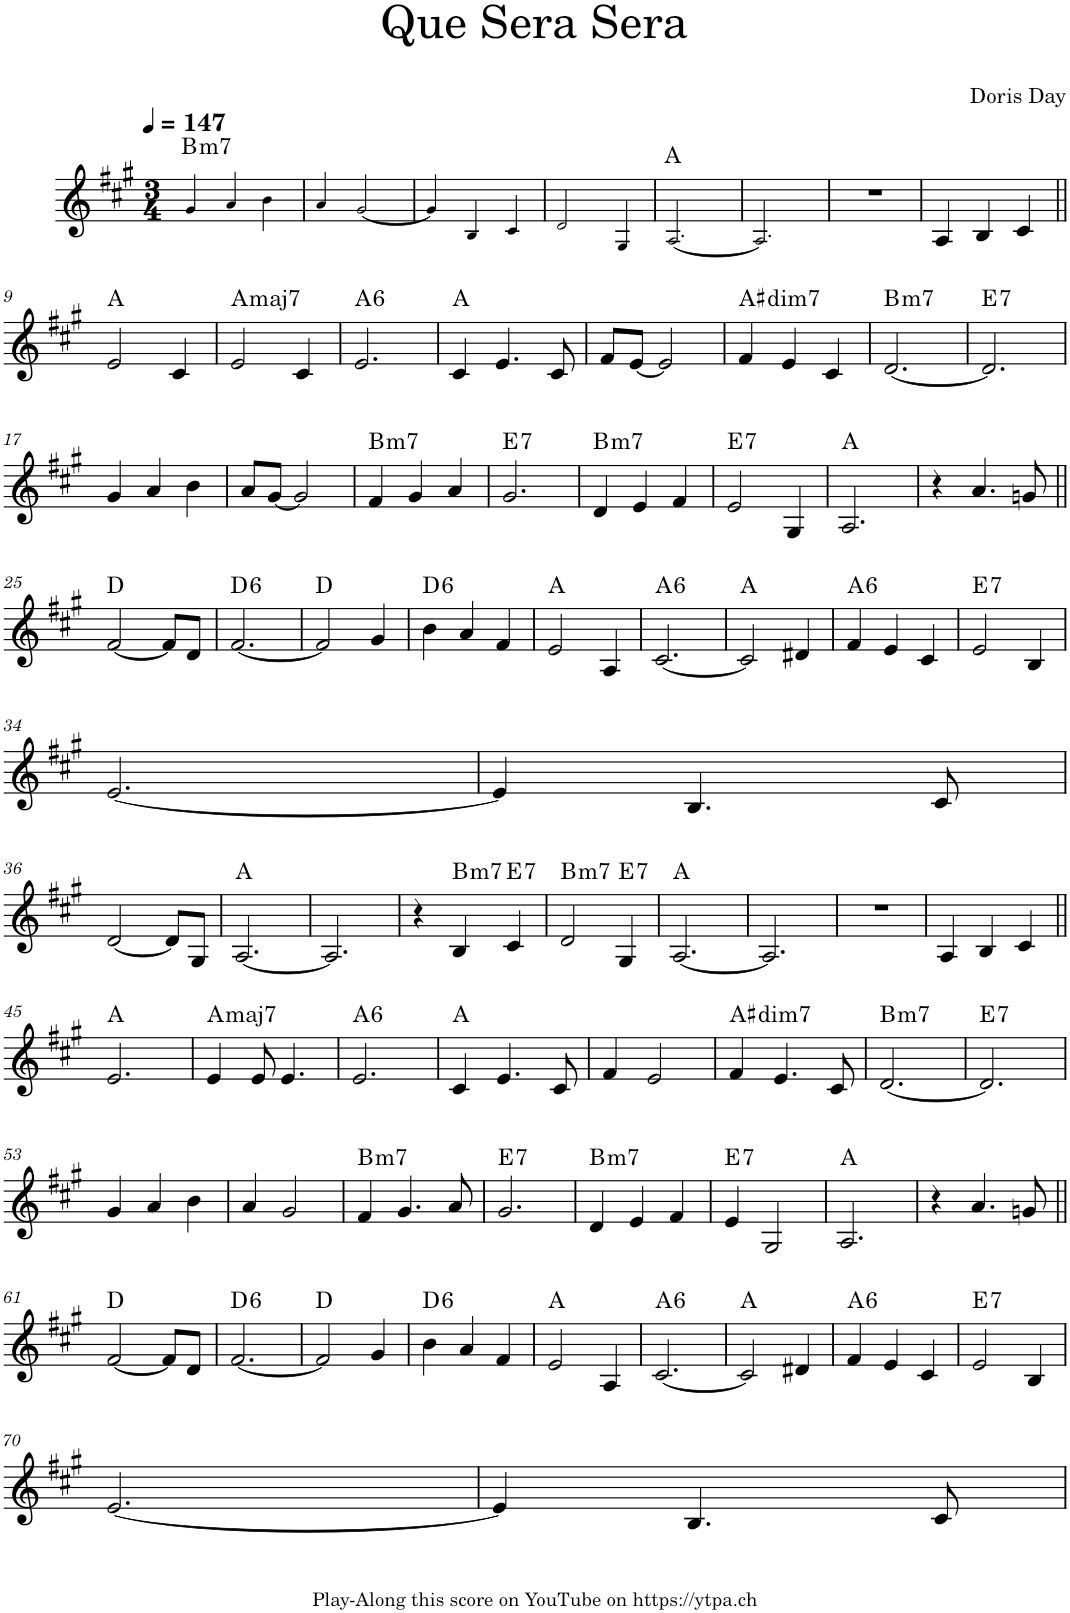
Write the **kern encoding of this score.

**kern	**harte
*part1	*part1
*staff1	*
*I"Piano	*
*I'Pno.	*
*clefG2	*
*k[f#c#g#]	*
*M3/4	*
*MM147	*
=1	=1
!	!LO:H:kt=m7
4g#!/	B:min7
4a!/	.
4b!\	.
=2	=2
4a!/	.
[2g#!/	.
=3	=3
4g#!/]	.
4B!/	.
4c#!/	.
=4	=4
2d!/	.
4G#!/	.
=5	=5
[2.A!/	A:maj
=6	=6
2.A!/]	.
=7	=7
2.r	.
=8	=8
4A/	.
4B/	.
4c#/	.
!!LO:LB:g=z
=9||	=9||
2e/	A:maj
4c#/	.
=10	=10
!	!LO:H:kt=maj7
2e/	A:maj7
4c#/	.
=11	=11
!	!LO:H:kt=6
2.e/	A:maj6
=12	=12
4c#/	A:maj
4.e/	.
8c#/	.
=13	=13
8f#/L	.
[8e/J	.
2e/]	.
=14	=14
!	!LO:H:kt=dim7
4f#/	A#:dim7
4e/	.
4c#/	.
=15	=15
!	!LO:H:kt=m7
[2.d/	B:min7
=16	=16
!	!LO:H:kt=7
2.d/]	E:7
!!LO:LB:g=z
=17	=17
4g#/	.
4a/	.
4b\	.
=18	=18
8a/L	.
[8g#/J	.
2g#/]	.
=19	=19
!	!LO:H:kt=m7
4f#/	B:min7
4g#/	.
4a/	.
=20	=20
!	!LO:H:kt=7
2.g#/	E:7
=21	=21
!	!LO:H:kt=m7
4d/	B:min7
4e/	.
4f#/	.
=22	=22
!	!LO:H:kt=7
2e/	E:7
4G#/	.
=23	=23
2.A/	A:maj
=24	=24
4r	.
4.a/	.
8gn/	.
!!LO:LB:g=z
=25||	=25||
[2f#/	D:maj
8f#/L]	.
8d/J	.
=26	=26
!	!LO:H:kt=6
[2.f#/	D:maj6
=27	=27
2f#/]	D:maj
4g#/	.
=28	=28
!	!LO:H:kt=6
4b\	D:maj6
4a/	.
4f#/	.
=29	=29
2e/	A:maj
4A/	.
=30	=30
!	!LO:H:kt=6
[2.c#/	A:maj6
=31	=31
2c#/]	A:maj
4d#X/	.
=32	=32
!	!LO:H:kt=6
4f#/	A:maj6
4e/	.
4c#/	.
=33	=33
!	!LO:H:kt=7
2e/	E:7
4B/	.
!!LO:LB:g=z
=34	=34
[2.e/	.
=35	=35
4e/]	.
4.B/	.
8c#/	.
!!LO:LB:g=z
=36	=36
[2d/	.
8d/L]	.
8G#/J	.
=37	=37
[2.A/	A:maj
=38	=38
2.A/]	.
=39	=39
4r	.
!	!LO:H:kt=m7
4B/	B:min7
!	!LO:H:kt=7
4c#/	E:7
=40	=40
!	!LO:H:kt=m7
2d/	B:min7
!	!LO:H:kt=7
4G#/	E:7
=41	=41
[2.A/	A:maj
=42	=42
2.A/]	.
=43	=43
2.r	.
=44	=44
4A/	.
4B/	.
4c#/	.
!!LO:LB:g=z
=45||	=45||
2.e/	A:maj
=46	=46
!	!LO:H:kt=maj7
4e/	A:maj7
8e/	.
4.e/	.
=47	=47
!	!LO:H:kt=6
2.e/	A:maj6
=48	=48
4c#/	A:maj
4.e/	.
8c#/	.
=49	=49
4f#/	.
2e/	.
=50	=50
!	!LO:H:kt=dim7
4f#/	A#:dim7
4.e/	.
8c#/	.
=51	=51
!	!LO:H:kt=m7
[2.d/	B:min7
=52	=52
!	!LO:H:kt=7
2.d/]	E:7
!!LO:LB:g=z
=53	=53
4g#/	.
4a/	.
4b\	.
=54	=54
4a/	.
2g#/	.
=55	=55
!	!LO:H:kt=m7
4f#/	B:min7
4.g#/	.
8a/	.
=56	=56
!	!LO:H:kt=7
2.g#/	E:7
=57	=57
!	!LO:H:kt=m7
4d/	B:min7
4e/	.
4f#/	.
=58	=58
!	!LO:H:kt=7
4e/	E:7
2G#/	.
=59	=59
2.A/	A:maj
=60	=60
4r	.
4.a/	.
8gn/	.
!!LO:LB:g=z
=61||	=61||
[2f#/	D:maj
8f#/L]	.
8d/J	.
=62	=62
!	!LO:H:kt=6
[2.f#/	D:maj6
=63	=63
2f#/]	D:maj
4g#/	.
=64	=64
!	!LO:H:kt=6
4b\	D:maj6
4a/	.
4f#/	.
=65	=65
2e/	A:maj
4A/	.
=66	=66
!	!LO:H:kt=6
[2.c#/	A:maj6
=67	=67
2c#/]	A:maj
4d#X/	.
=68	=68
!	!LO:H:kt=6
4f#/	A:maj6
4e/	.
4c#/	.
=69	=69
!	!LO:H:kt=7
2e/	E:7
4B/	.
!!LO:LB:g=z
=70	=70
[2.e/	.
=71	=71
4e/]	.
4.B/	.
8c#/	.
=	=
*-	*-
